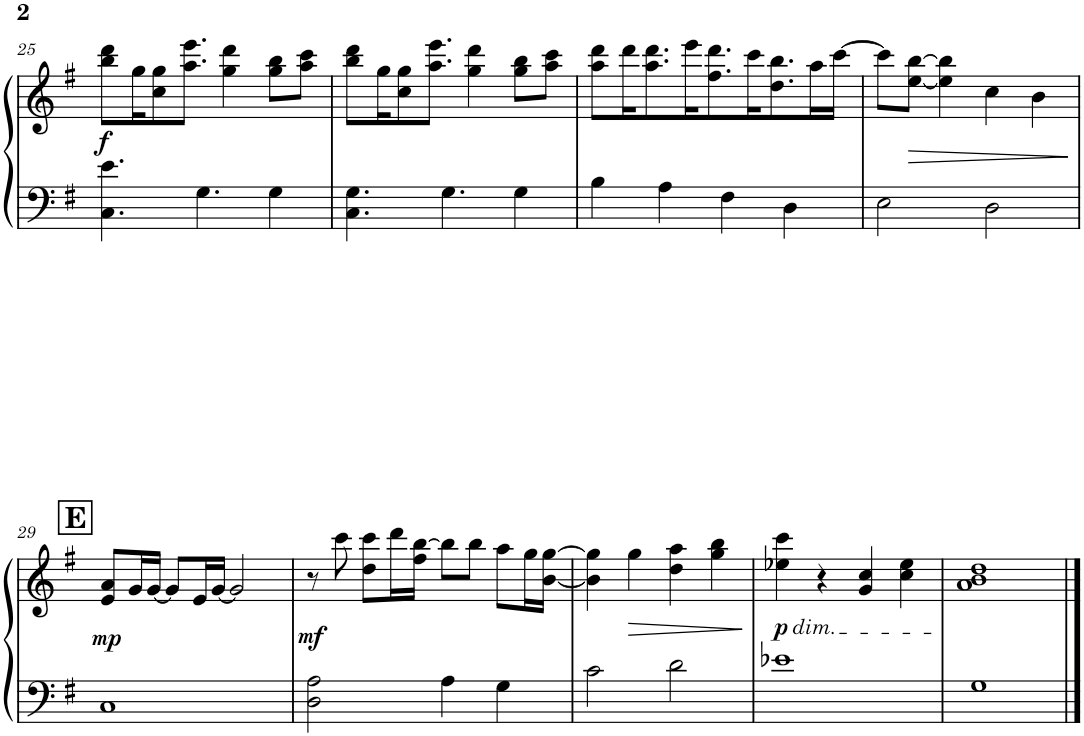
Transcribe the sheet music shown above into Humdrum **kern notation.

**kern	**kern	**dynam
*part1	*part1	*part1
*staff2	*staff1	*staff1/2
*I"Piano	*	*
*I'Pno.	*	*
!!LO:PB:g=z
*clefF4	*clefG2	*
*Trd2c4	*Trd2c4	*
*k[f#]	*k[f#]	*
*M4/4	*M4/4	*
*met(c)	*met(c)	*
=25	=25	=25
!	!	!LO:DY:b
4.C\ 4.e\	8bb\ 8ddd\L	f
.	16gg\K	.
.	8cc\ 8gg\	.
.	8.aa\ 8.eee\J	.
4.G\	.	.
.	4gg\ 4ddd\	.
4G\	8gg\ 8bb\L	.
.	8aa\ 8ccc\J	.
=26	=26	=26
4.C\ 4.G\	8bb\ 8ddd\L	.
.	16gg\K	.
.	8cc\ 8gg\	.
.	8.aa\ 8.eee\J	.
4.G\	.	.
.	4gg\ 4ddd\	.
4G\	8gg\ 8bb\L	.
.	8aa\ 8ccc\J	.
=27	=27	=27
4B\	8aa\ 8ddd\L	.
.	16ddd\K	.
.	8.aa\ 8.ddd\	.
4A\	.	.
.	16eee\K	.
.	8.ff#\ 8.ddd\	.
4F#\	.	.
.	16ccc\K	.
.	8.dd\ 8.bb\	.
4D\	.	.
.	16aa\L	.
.	[16ccc\JJ	.
=28	=28	=28
2E\	8ccc\L]	.
!	!	!LO:HP:b
.	[8ee\ [8bb\J	>
.	4ee\] 4bb\]	.
2D\	4cc\	.
.	4b\	.
.	.	]
!!LO:LB:g=z
!!LO:REH:place=s1:a:B:cj:fs=14:t=E
=29	=29	=29
!	!	!LO:DY:b
1C	8e/ 8a/L	mp
.	16g/L	.
.	[16g/JJ	.
.	8g/L]	.
.	16e/L	.
.	[16g/JJ	.
.	2g/]	.
=30	=30	=30
!	!	!LO:DY:b
2D\ 2A\	8r	mf
.	8ccc\	.
.	8dd\ 8ccc\L	.
.	16ddd\L	.
.	16ff#\ [16bb\JJ	.
4A\	8bb\L]	.
.	8bb\J	.
4G\	8aa\L	.
.	16gg\L	.
.	[16b\ [16gg\JJ	.
=31	=31	=31
2c\	4b\] 4gg\]	.
!	!	!LO:HP:b
.	4gg\	>
2d\	4dd\ 4aa\	.
.	4gg\ 4bb\	.
.	.	]
=32	=32	=32
!	!LO:TX:b:i:t=dim.	!
!	!	!LO:DY:b
1e-X	4ee-X\ 4ccc\	p
.	4r	.
.	4g/ 4cc/	.
.	4cc\ 4ee-\	.
=33	=33	=33
1G	1a 1b 1dd	.
==	==	==
*-	*-	*-
